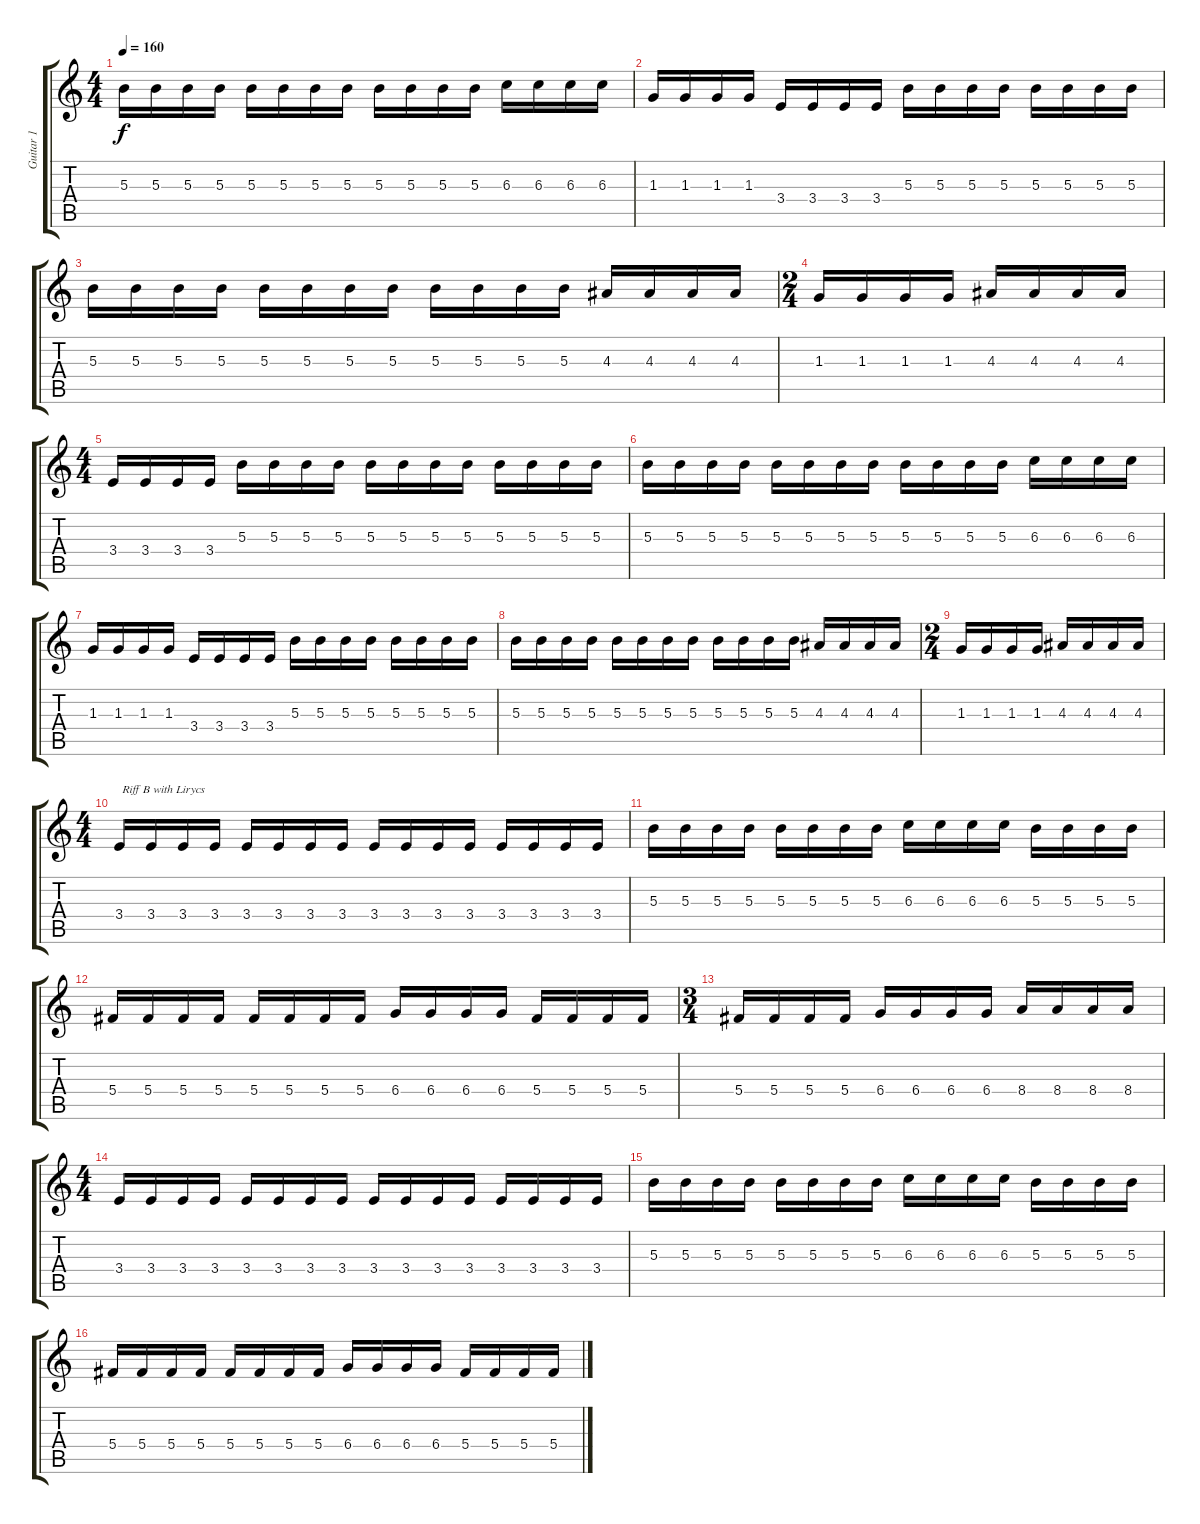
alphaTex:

\track ("Guitar 1" "Guitar 1") {instrument distortionguitar}
\staff {score tabs}
\tuning (Eb4 Bb3 Gb3 Db3 Ab2 Eb2) {hide}
\ts (4 4)
\tempo 160
\clef g2
\ks c
5.3.16{dy f} 5.3.16 5.3.16 5.3.16 5.3.16 5.3.16 5.3.16 5.3.16 5.3.16 5.3.16 5.3.16 5.3.16 6.3.16 6.3.16 6.3.16 6.3.16 |
1.3.16 1.3.16 1.3.16 1.3.16 3.4.16 3.4.16 3.4.16 3.4.16 5.3.16 5.3.16 5.3.16 5.3.16 5.3.16 5.3.16 5.3.16 5.3.16 |
5.3.16 5.3.16 5.3.16 5.3.16 5.3.16 5.3.16 5.3.16 5.3.16 5.3.16 5.3.16 5.3.16 5.3.16 4.3.16 4.3.16 4.3.16 4.3.16 |
\ts (2 4)
1.3.16 1.3.16 1.3.16 1.3.16 4.3.16 4.3.16 4.3.16 4.3.16 |
\ts (4 4)
3.4.16 3.4.16 3.4.16 3.4.16 5.3.16 5.3.16 5.3.16 5.3.16 5.3.16 5.3.16 5.3.16 5.3.16 5.3.16 5.3.16 5.3.16 5.3.16 |
5.3.16 5.3.16 5.3.16 5.3.16 5.3.16 5.3.16 5.3.16 5.3.16 5.3.16 5.3.16 5.3.16 5.3.16 6.3.16 6.3.16 6.3.16 6.3.16 |
1.3.16 1.3.16 1.3.16 1.3.16 3.4.16 3.4.16 3.4.16 3.4.16 5.3.16 5.3.16 5.3.16 5.3.16 5.3.16 5.3.16 5.3.16 5.3.16 |
5.3.16 5.3.16 5.3.16 5.3.16 5.3.16 5.3.16 5.3.16 5.3.16 5.3.16 5.3.16 5.3.16 5.3.16 4.3.16 4.3.16 4.3.16 4.3.16 |
\ts (2 4)
1.3.16 1.3.16 1.3.16 1.3.16 4.3.16 4.3.16 4.3.16 4.3.16 |
\ts (4 4)
3.4.16{txt " Riff B with Lirycs"} 3.4.16 3.4.16 3.4.16 3.4.16 3.4.16 3.4.16 3.4.16 3.4.16 3.4.16 3.4.16 3.4.16 3.4.16 3.4.16 3.4.16 3.4.16 |
5.3.16 5.3.16 5.3.16 5.3.16 5.3.16 5.3.16 5.3.16 5.3.16 6.3.16 6.3.16 6.3.16 6.3.16 5.3.16 5.3.16 5.3.16 5.3.16 |
5.4.16 5.4.16 5.4.16 5.4.16 5.4.16 5.4.16 5.4.16 5.4.16 6.4.16 6.4.16 6.4.16 6.4.16 5.4.16 5.4.16 5.4.16 5.4.16 |
\ts (3 4)
5.4.16 5.4.16 5.4.16 5.4.16 6.4.16 6.4.16 6.4.16 6.4.16 8.4.16 8.4.16 8.4.16 8.4.16 |
\ts (4 4)
3.4.16{txt " "} 3.4.16 3.4.16 3.4.16 3.4.16 3.4.16 3.4.16 3.4.16 3.4.16 3.4.16 3.4.16 3.4.16 3.4.16 3.4.16 3.4.16 3.4.16 |
5.3.16 5.3.16 5.3.16 5.3.16 5.3.16 5.3.16 5.3.16 5.3.16 6.3.16 6.3.16 6.3.16 6.3.16 5.3.16 5.3.16 5.3.16 5.3.16 |
5.4.16 5.4.16 5.4.16 5.4.16 5.4.16 5.4.16 5.4.16 5.4.16 6.4.16 6.4.16 6.4.16 6.4.16 5.4.16 5.4.16 5.4.16 5.4.16
